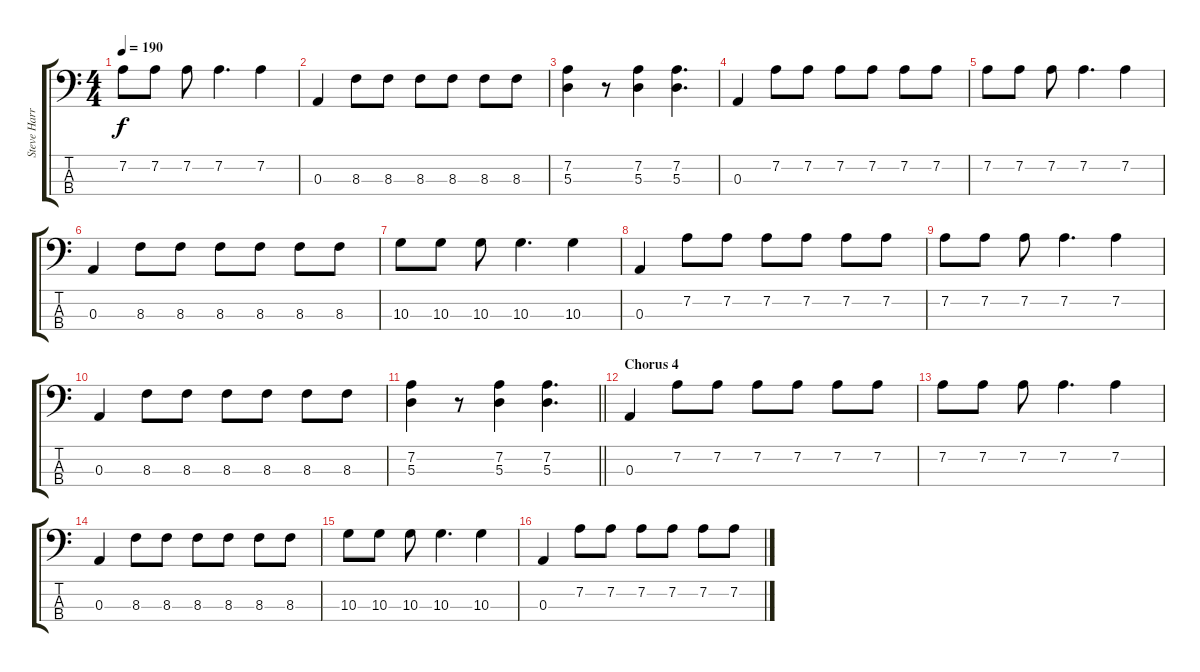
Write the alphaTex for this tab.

\track ("Steve Harris" "Steve Harr") {instrument electricbassfinger}
\staff {score tabs}
\tuning (G2 D2 A1 E1) {hide}
\ts (4 4)
\tempo 190
\clef f4
\ks c
7.2.8{dy f} 7.2.8 7.2.8 7.2.4{d} 7.2.4 |
0.3.4 8.3.8 8.3.8 8.3.8 8.3.8 8.3.8 8.3.8 |
(7.2 5.3).4 r.8 (7.2 5.3).4 (7.2 5.3).4{d} |
0.3.4 7.2.8 7.2.8 7.2.8 7.2.8 7.2.8 7.2.8 |
7.2.8 7.2.8 7.2.8 7.2.4{d} 7.2.4 |
0.3.4 8.3.8 8.3.8 8.3.8 8.3.8 8.3.8 8.3.8 |
10.3.8 10.3.8 10.3.8 10.3.4{d} 10.3.4 |
0.3.4 7.2.8 7.2.8 7.2.8 7.2.8 7.2.8 7.2.8 |
7.2.8 7.2.8 7.2.8 7.2.4{d} 7.2.4 |
0.3.4 8.3.8 8.3.8 8.3.8 8.3.8 8.3.8 8.3.8 |
\barLineRight lightlight
(7.2 5.3).4 r.8 (7.2 5.3).4 (7.2 5.3).4{d} |
\section ("" "Chorus 4")
0.3.4 7.2.8 7.2.8 7.2.8 7.2.8 7.2.8 7.2.8 |
7.2.8 7.2.8 7.2.8 7.2.4{d} 7.2.4 |
0.3.4 8.3.8 8.3.8 8.3.8 8.3.8 8.3.8 8.3.8 |
10.3.8 10.3.8 10.3.8 10.3.4{d} 10.3.4 |
0.3.4 7.2.8 7.2.8 7.2.8 7.2.8 7.2.8 7.2.8
